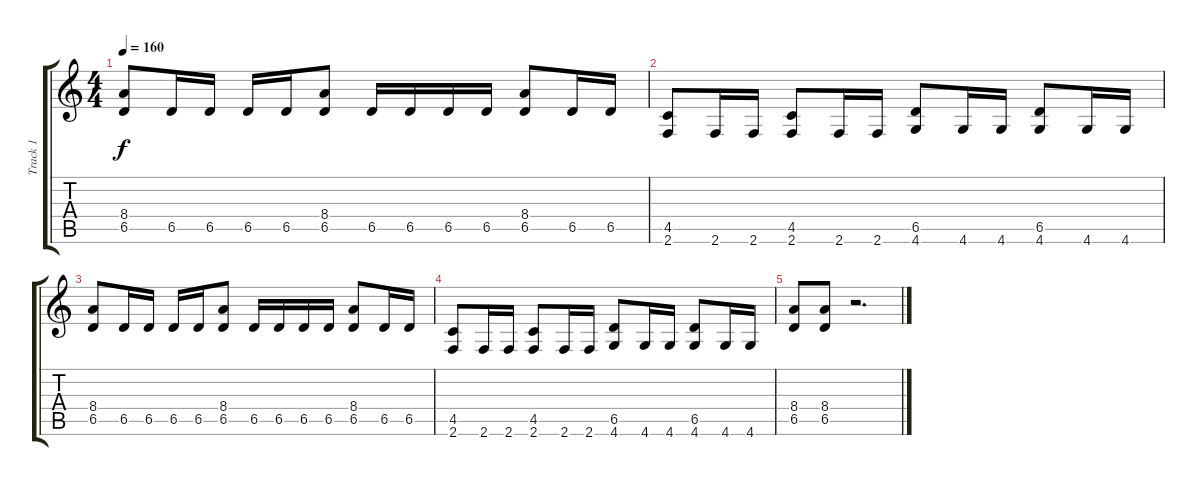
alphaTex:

\track ("Track 1" "Track 1") {instrument distortionguitar}
\staff {score tabs}
\tuning (Eb4 Bb3 Gb3 Db3 Ab2 Eb2) {hide}
\ts (4 4)
\tempo 160
\clef g2
\ks c
(8.4 6.5).8{dy f} 6.5.16 6.5.16 6.5.16 6.5.16 (8.4 6.5).8 6.5.16 6.5.16 6.5.16 6.5.16 (8.4 6.5).8 6.5.16 6.5.16 |
(4.5 2.6).8 2.6.16 2.6.16 (4.5 2.6).8 2.6.16 2.6.16 (6.5 4.6).8 4.6.16 4.6.16 (6.5 4.6).8 4.6.16 4.6.16 |
(8.4 6.5).8 6.5.16 6.5.16 6.5.16 6.5.16 (8.4 6.5).8 6.5.16 6.5.16 6.5.16 6.5.16 (8.4 6.5).8 6.5.16 6.5.16 |
(4.5 2.6).8 2.6.16 2.6.16 (4.5 2.6).8 2.6.16 2.6.16 (6.5 4.6).8 4.6.16 4.6.16 (6.5 4.6).8 4.6.16 4.6.16 |
(8.4 6.5).8 (8.4 6.5).8 r.2{d}
